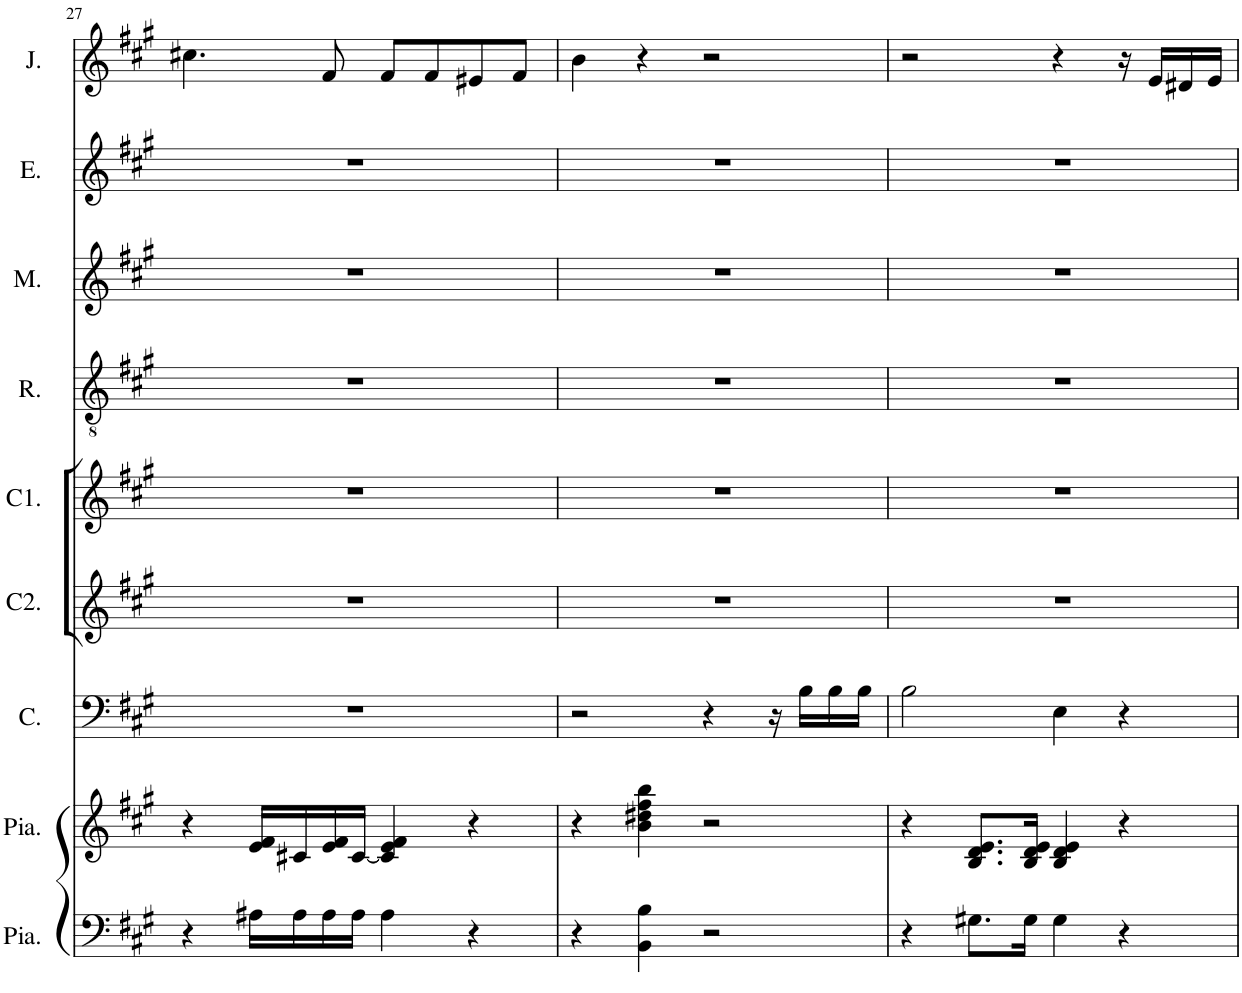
**kern	**kern	**kern	**kern	**kern	**kern	**kern	**kern	**kern
*part9	*part8	*part7	*part6	*part5	*part4	*part3	*part2	*part1
*staff9	*staff8	*staff7	*staff6	*staff5	*staff4	*staff3	*staff2	*staff1
*I"Piano	*I"Piano	*I"commissionnaire	*I"Choeur2	*I"Choeur1	*I"Raphaël	*I"Mariette	*I"Emma	*I"Jeanne
*I'Pia.	*I'Pia.	*I'C.	*I'C2.	*I'C1.	*I'R.	*I'M.	*I'E.	*I'J.
!!LO:PB:g=z
*clefF4	*clefG2	*clefF4	*clefG2	*clefG2	*clefGv2	*clefG2	*clefG2	*clefG2
*	*	*Trd12c21	*	*	*Trd1c2	*Trd4c7	*Trd1c2	*
*k[f#c#g#]	*k[f#c#g#]	*k[f#c#g#]	*k[f#c#g#]	*k[f#c#g#]	*k[f#c#g#]	*k[f#c#g#]	*k[f#c#g#]	*k[f#c#g#]
*M4/4	*M4/4	*M4/4	*M4/4	*M4/4	*M4/4	*M4/4	*M4/4	*M4/4
*met(c)	*met(c)	*met(c)	*met(c)	*met(c)	*met(c)	*met(c)	*met(c)	*met(c)
=27	=27	=27	=27	=27	=27	=27	=27	=27
4r	4r	1r	1r	1r	1r	1r	1r	4.cc#X\
16A#X\LL	16e/ 16f#/LL	.	.	.	.	.	.	.
16A#\	16c#X/	.	.	.	.	.	.	.
16A#\	16e/ 16f#/	.	.	.	.	.	.	8f#/
16A#\JJ	[16c#/JJ	.	.	.	.	.	.	.
4A#\	4c#/] 4e/ 4f#/	.	.	.	.	.	.	8f#/L
.	.	.	.	.	.	.	.	8f#/
4r	4r	.	.	.	.	.	.	8e#X/
.	.	.	.	.	.	.	.	8f#/J
=28	=28	=28	=28	=28	=28	=28	=28	=28
4r	4r	2r	1r	1r	1r	1r	1r	4b\
4BB\ 4B\	4b\ 4dd#X\ 4ff#\ 4bb\	.	.	.	.	.	.	4r
2r	2r	4r	.	.	.	.	.	2r
.	.	16r	.	.	.	.	.	.
.	.	16B\LL	.	.	.	.	.	.
.	.	16B\	.	.	.	.	.	.
.	.	16B\JJ	.	.	.	.	.	.
=29	=29	=29	=29	=29	=29	=29	=29	=29
4r	4r	2B\	1r	1r	1r	1r	1r	2r
8.G#X\L	8.B/ 8.d/ 8.e/L	.	.	.	.	.	.	.
16G#\Jk	16B/ 16d/ 16e/Jk	.	.	.	.	.	.	.
4G#\	4B/ 4d/ 4e/	4E\	.	.	.	.	.	4r
4r	4r	4r	.	.	.	.	.	16r
.	.	.	.	.	.	.	.	16e/LL
.	.	.	.	.	.	.	.	16d#X/
.	.	.	.	.	.	.	.	16e/JJ
=	=	=	=	=	=	=	=	=
*-	*-	*-	*-	*-	*-	*-	*-	*-
